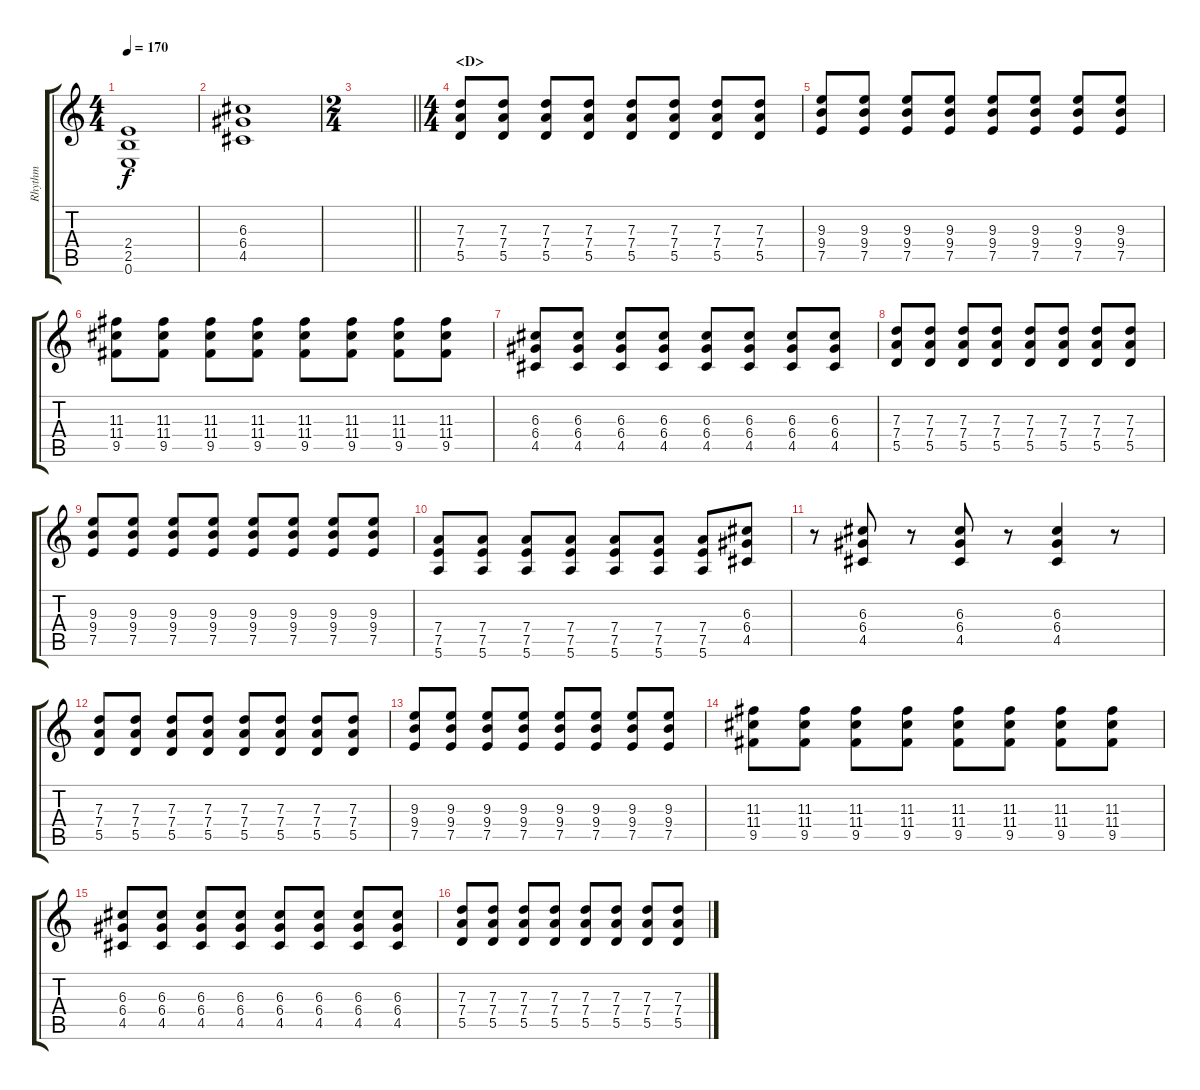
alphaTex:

\track ("Rhythm" "Rhythm") {instrument distortionguitar}
\staff {score tabs}
\tuning (E4 B3 G3 D3 A2 E2) {hide}
\ts (4 4)
\tempo 170
\clef g2
\ks c
(2.4 2.5 0.6).1{dy f} |
(6.3 6.4 4.5).1 |
\ts (2 4)
\barLineRight lightlight
|
\ts (4 4)
\section ("" "<D>")
(7.3 7.4 5.5).8 (7.3 7.4 5.5).8 (7.3 7.4 5.5).8 (7.3 7.4 5.5).8 (7.3 7.4 5.5).8 (7.3 7.4 5.5).8 (7.3 7.4 5.5).8 (7.3 7.4 5.5).8 |
(9.3 9.4 7.5).8 (9.3 9.4 7.5).8 (9.3 9.4 7.5).8 (9.3 9.4 7.5).8 (9.3 9.4 7.5).8 (9.3 9.4 7.5).8 (9.3 9.4 7.5).8 (9.3 9.4 7.5).8 |
(11.3 11.4 9.5).8 (11.3 11.4 9.5).8 (11.3 11.4 9.5).8 (11.3 11.4 9.5).8 (11.3 11.4 9.5).8 (11.3 11.4 9.5).8 (11.3 11.4 9.5).8 (11.3 11.4 9.5).8 |
(6.3 6.4 4.5).8 (6.3 6.4 4.5).8 (6.3 6.4 4.5).8 (6.3 6.4 4.5).8 (6.3 6.4 4.5).8 (6.3 6.4 4.5).8 (6.3 6.4 4.5).8 (6.3 6.4 4.5).8 |
(7.3 7.4 5.5).8 (7.3 7.4 5.5).8 (7.3 7.4 5.5).8 (7.3 7.4 5.5).8 (7.3 7.4 5.5).8 (7.3 7.4 5.5).8 (7.3 7.4 5.5).8 (7.3 7.4 5.5).8 |
(9.3 9.4 7.5).8 (9.3 9.4 7.5).8 (9.3 9.4 7.5).8 (9.3 9.4 7.5).8 (9.3 9.4 7.5).8 (9.3 9.4 7.5).8 (9.3 9.4 7.5).8 (9.3 9.4 7.5).8 |
(7.4 7.5 5.6).8 (7.4 7.5 5.6).8 (7.4 7.5 5.6).8 (7.4 7.5 5.6).8 (7.4 7.5 5.6).8 (7.4 7.5 5.6).8 (7.4 7.5 5.6).8 (6.3 6.4 4.5).8 |
r.8 (6.3 6.4 4.5).8 r.8 (6.3 6.4 4.5).8 r.8 (6.3 6.4 4.5).4 r.8 |
(7.3 7.4 5.5).8 (7.3 7.4 5.5).8 (7.3 7.4 5.5).8 (7.3 7.4 5.5).8 (7.3 7.4 5.5).8 (7.3 7.4 5.5).8 (7.3 7.4 5.5).8 (7.3 7.4 5.5).8 |
(9.3 9.4 7.5).8 (9.3 9.4 7.5).8 (9.3 9.4 7.5).8 (9.3 9.4 7.5).8 (9.3 9.4 7.5).8 (9.3 9.4 7.5).8 (9.3 9.4 7.5).8 (9.3 9.4 7.5).8 |
(11.3 11.4 9.5).8 (11.3 11.4 9.5).8 (11.3 11.4 9.5).8 (11.3 11.4 9.5).8 (11.3 11.4 9.5).8 (11.3 11.4 9.5).8 (11.3 11.4 9.5).8 (11.3 11.4 9.5).8 |
(6.3 6.4 4.5).8 (6.3 6.4 4.5).8 (6.3 6.4 4.5).8 (6.3 6.4 4.5).8 (6.3 6.4 4.5).8 (6.3 6.4 4.5).8 (6.3 6.4 4.5).8 (6.3 6.4 4.5).8 |
(7.3 7.4 5.5).8 (7.3 7.4 5.5).8 (7.3 7.4 5.5).8 (7.3 7.4 5.5).8 (7.3 7.4 5.5).8 (7.3 7.4 5.5).8 (7.3 7.4 5.5).8 (7.3 7.4 5.5).8
